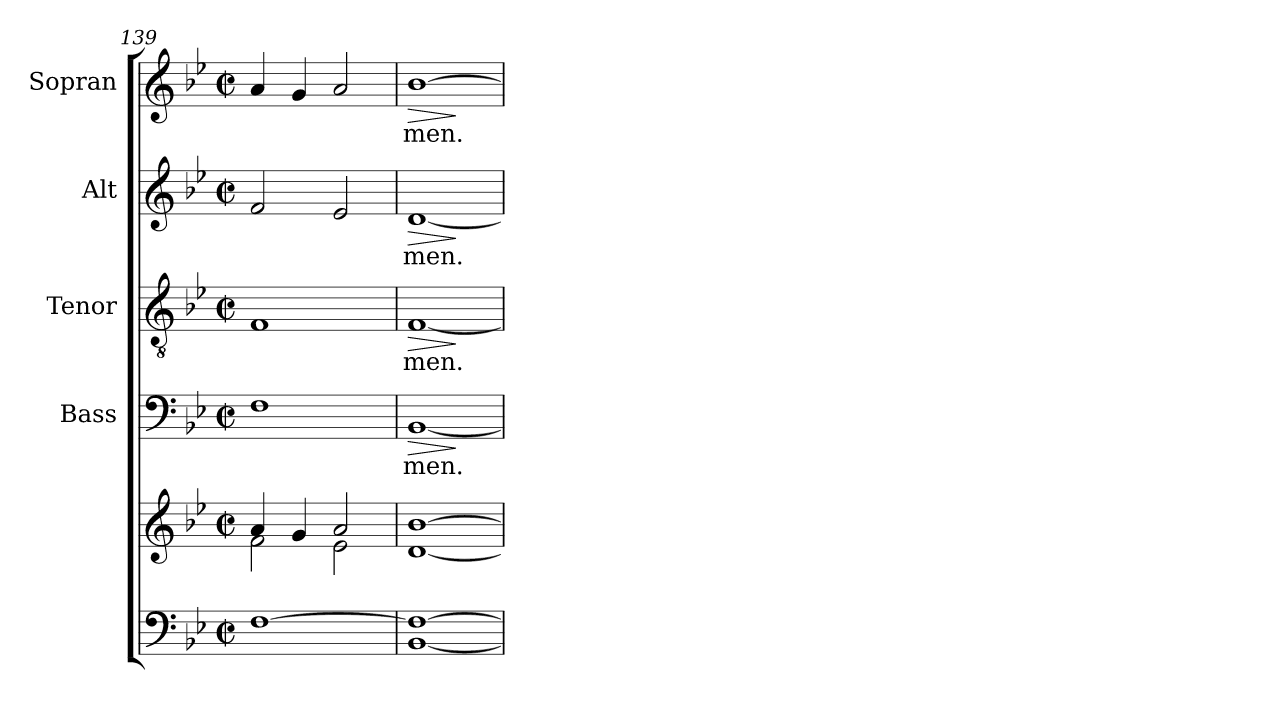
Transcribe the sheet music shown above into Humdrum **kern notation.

**kern	**kern	**kern	**text	**dynam	**kern	**text	**dynam	**kern	**text	**dynam	**kern	**text	**dynam
*part5	*part5	*part4	*part4	*part4	*part3	*part3	*part3	*part2	*part2	*part2	*part1	*part1	*part1
*staff6	*staff5	*staff4	*staff4	*staff4	*staff3	*staff3	*staff3	*staff2	*staff2	*staff2	*staff1	*staff1	*staff1
*	*	*I"Bass	*	*	*I"Tenor	*	*	*I"Alt	*	*	*I"Sopran	*	*
*	*	*I'B.	*	*	*I'T.	*	*	*I'A.	*	*	*I'S.	*	*
*clefF4	*clefG2	*clefF4	*	*	*clefGv2	*	*	*clefG2	*	*	*clefG2	*	*
*k[b-e-]	*k[b-e-]	*k[b-e-]	*	*	*k[b-e-]	*	*	*k[b-e-]	*	*	*k[b-e-]	*	*
*B-:	*B-:	*B-:	*	*	*B-:	*	*	*B-:	*	*	*B-:	*	*
*M2/2	*M2/2	*M2/2	*	*	*M2/2	*	*	*M2/2	*	*	*M2/2	*	*
*met(c|)	*met(c|)	*met(c|)	*	*	*met(c|)	*	*	*met(c|)	*	*	*met(c|)	*	*
=139	=139	=139	=139	=139	=139	=139	=139	=139	=139	=139	=139	=139	=139
*	*^	*	*	*	*	*	*	*	*	*	*	*	*
[1F	4a/	2f\	1F	.	.	1F	.	.	2f/	.	.	4a/	.	.
.	4g/	.	.	.	.	.	.	.	.	.	.	4g/	.	.
.	2a/	2e-\	.	.	.	.	.	.	2e-/	.	.	2a/	.	.
=140	=140	=140	=140	=140	=140	=140	=140	=140	=140	=140	=140	=140	=140	=140
!	!	!	!	!LO:LY:b	!LO:HP:b	!	!LO:LY:b	!LO:HP:b	!	!LO:LY:b	!LO:HP:b	!	!LO:LY:b	!LO:HP:b
*	*v	*v	*	*	*	*	*	*	*	*	*	*	*	*
[1BB- 1F_	[1d [1b-	[1BB-	-men.	>	[1F	-men.	>	[1d	-men.	>	[1b-	-men.	>
.	.	.	.	]	.	.	]	.	.	]	.	.	]
=	=	=	=	=	=	=	=	=	=	=	=	=	=
*-	*-	*-	*-	*-	*-	*-	*-	*-	*-	*-	*-	*-	*-
